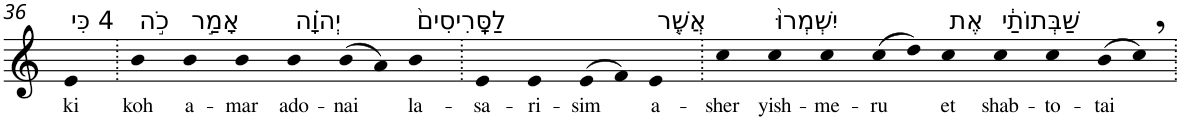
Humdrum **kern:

**kern	**text
*part1	*part1
*staff1	*staff1
*I"Piano	*
*I'Pno	*
!!LO:PB:g=z
*clefG2	*
*k[]	*
=36	=36
!LO:TX:a:t=4 כִּי	!
!	!LO:LY:b
4e	ki
=37.	=37.
!LO:TX:a:t=כֹ֣ה	!
!	!LO:LY:b
4b	koh
!LO:TX:a:t=אָמַ֣ר	!
!	!LO:LY:b
4b	a-
!	!LO:LY:b
4b	-mar
!LO:TX:a:t=יְהוָ֗ה	!
!	!LO:LY:b
4b	ado-
!	!LO:LY:b
(8b	-nai
8a)	.
!LO:TX:a:t=לַסָּֽרִיסִים֙	!
!	!LO:LY:b
4b	la-
=38.	=38.
!	!LO:LY:b
4e	-sa-
!	!LO:LY:b
4e	-ri-
!	!LO:LY:b
(>8e	-sim
8f)	.
!LO:TX:a:t=אֲשֶׁ֤ר	!
!	!LO:LY:b
4e	a-
=39.	=39.
!	!LO:LY:b
4cc	-sher
!LO:TX:a:t=יִשְׁמְרוּ֙	!
!	!LO:LY:b
4cc	yish-
!	!LO:LY:b
4cc	-me-
!	!LO:LY:b
(8cc	-ru
8dd)	.
!LO:TX:a:t=אֶת	!
!	!LO:LY:b
4cc	et
!LO:TX:a:t=שַׁבְּתוֹתַ֔י	!
!	!LO:LY:b
4cc	shab-
!	!LO:LY:b
4cc	-to-
!	!LO:LY:b
(8b	-tai
8cc,)	.
=.	=.
*-	*-
